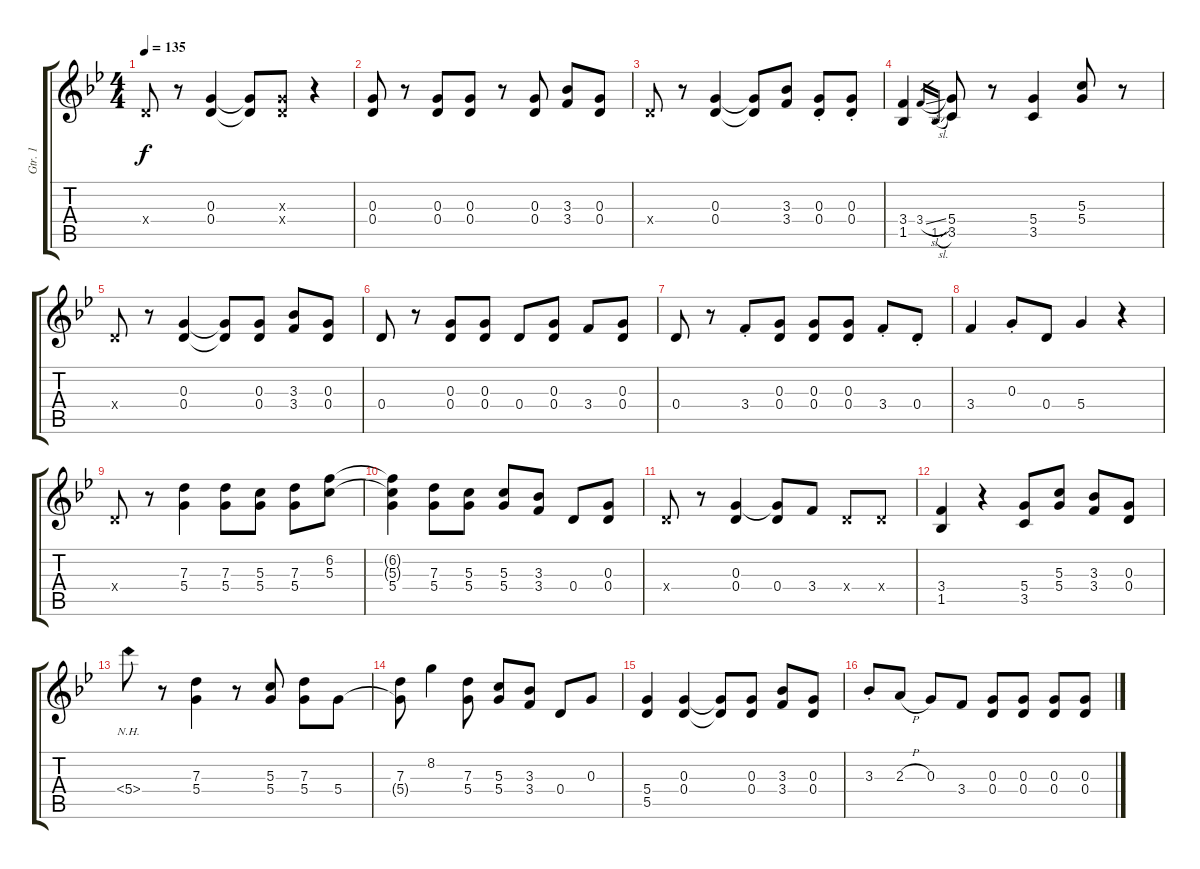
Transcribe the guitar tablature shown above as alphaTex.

\track ("Gtr. 1" "Gtr. 1") {instrument overdrivenguitar}
\staff {score tabs}
\tuning (E4 B3 G3 D3 A2 E2) {hide}
\ts (4 4)
\tempo 135
\clef g2
\ks bb
0.4{x}.8{dy f} r.8 (0.3 0.4).4 (0.3{t} 0.4{t}).8 (0.3{x} 0.4{x}).8 r.4 |
(0.3 0.4).8 r.8 (0.3 0.4).8 (0.3 0.4).8 r.8 (0.3 0.4).8 (3.3 3.4).8 (0.3 0.4).8 |
0.4{x}.8 r.8 (0.3 0.4).4 (0.3{t} 0.4{t}).8 (3.3 3.4).8 (0.3{st} 0.4{st}).8 (0.3{st} 0.4{st}).8 |
(3.4 1.5).4 3.4{sl}.16{gr} 1.5{sl}.16{gr} (5.4 3.5).8 r.8 (5.4 3.5).4 (5.3 5.4).8 r.8 |
0.4{x}.8 r.8 (0.3 0.4).4 (0.3{t} 0.4{t}).8 (0.3 0.4).8 (3.3 3.4).8 (0.3 0.4).8 |
0.4.8 r.8 (0.3 0.4).8 (0.3 0.4).8 0.4.8 (0.3 0.4).8 3.4.8 (0.3 0.4).8 |
0.4.8 r.8 3.4{st}.8 (0.3 0.4).8 (0.3 0.4).8 (0.3 0.4).8 3.4{st}.8 0.4{st}.8 |
3.4.4 0.3{st}.8 0.4.8 5.4.4 r.4 |
0.4{x}.8 r.8 (7.3 5.4).4 (7.3 5.4).8 (5.3 5.4).8 (7.3 5.4).8 (6.2 5.3).8 |
(6.2{t} 5.3{t} 5.4).4 (7.3 5.4).8 (5.3 5.4).8 (5.3 5.4).8 (3.3 3.4).8 0.4.8 (0.3 0.4).8 |
0.4{x}.8 r.8 (0.3 0.4).4 (0.3{t} 0.4).8 3.4.8 0.4{x}.8 0.4{x}.8 |
(3.4 1.5).4 r.4 (5.4 3.5).8 (5.3 5.4).8 (3.3 3.4).8 (0.3 0.4).8 |
5.4{nh}.8 r.8 (7.3 5.4).4 r.8 (5.3 5.4).8 (7.3 5.4).8 5.4.8 |
(7.3 5.4{t}).8 8.2.4 (7.3 5.4).8 (5.3 5.4).8 (3.3 3.4).8 0.4.8 0.3.8 |
(5.4 5.5).4 (0.3 0.4).4 (0.3{t} 0.4{t}).8 (0.3 0.4).8 (3.3 3.4).8 (0.3 0.4).8 |
3.3{st}.8 2.3{h}.8 0.3.8 3.4.8 (0.3 0.4).8 (0.3 0.4).8 (0.3 0.4).8 (0.3 0.4).8
